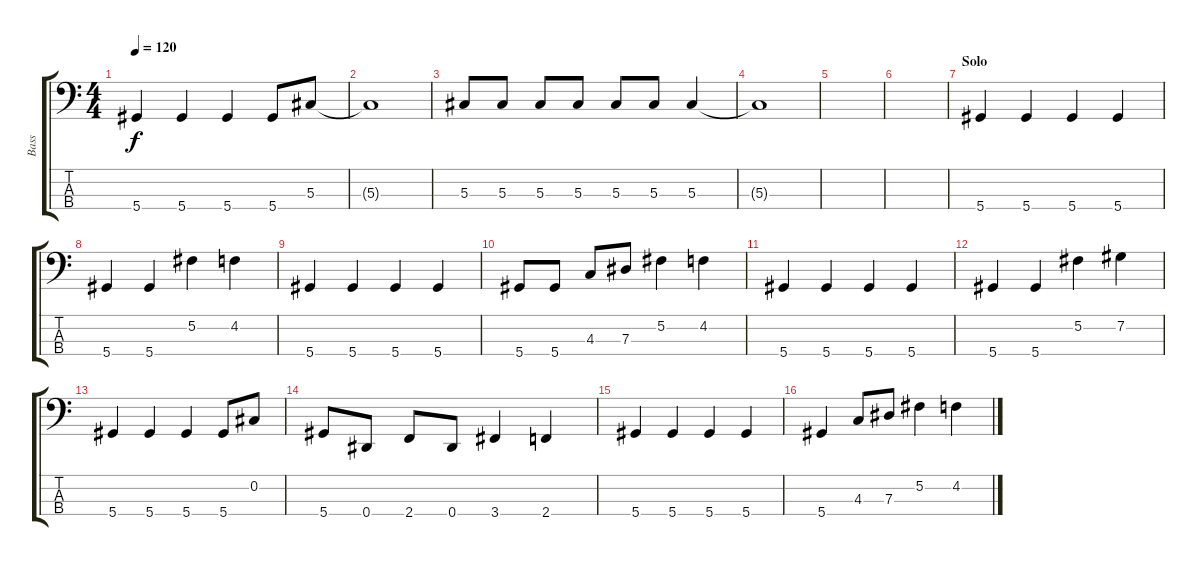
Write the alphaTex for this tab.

\track ("Bass" "Bass") {instrument electricbassfinger}
\staff {score tabs}
\tuning (Gb2 Db2 Ab1 Eb1) {hide}
\ts (4 4)
\tempo 120
\clef f4
\ks c
5.4.4{dy f} 5.4.4 5.4.4 5.4.8 5.3.8 |
5.3{t}.1 |
5.3.8 5.3.8 5.3.8 5.3.8 5.3.8 5.3.8 5.3.4 |
5.3{t}.1 |
|
|
\section ("" "Solo")
5.4.4 5.4.4 5.4.4 5.4.4 |
5.4.4 5.4.4 5.2.4 4.2.4 |
5.4.4 5.4.4 5.4.4 5.4.4 |
5.4.8 5.4.8 4.3.8 7.3.8 5.2.4 4.2.4 |
5.4.4 5.4.4 5.4.4 5.4.4 |
5.4.4 5.4.4 5.2.4 7.2.4 |
5.4.4 5.4.4 5.4.4 5.4.8 0.2.8 |
5.4.8 0.4.8 2.4.8 0.4.8 3.4.4 2.4.4 |
5.4.4 5.4.4 5.4.4 5.4.4 |
5.4.4 4.3.8 7.3.8 5.2.4 4.2.4
